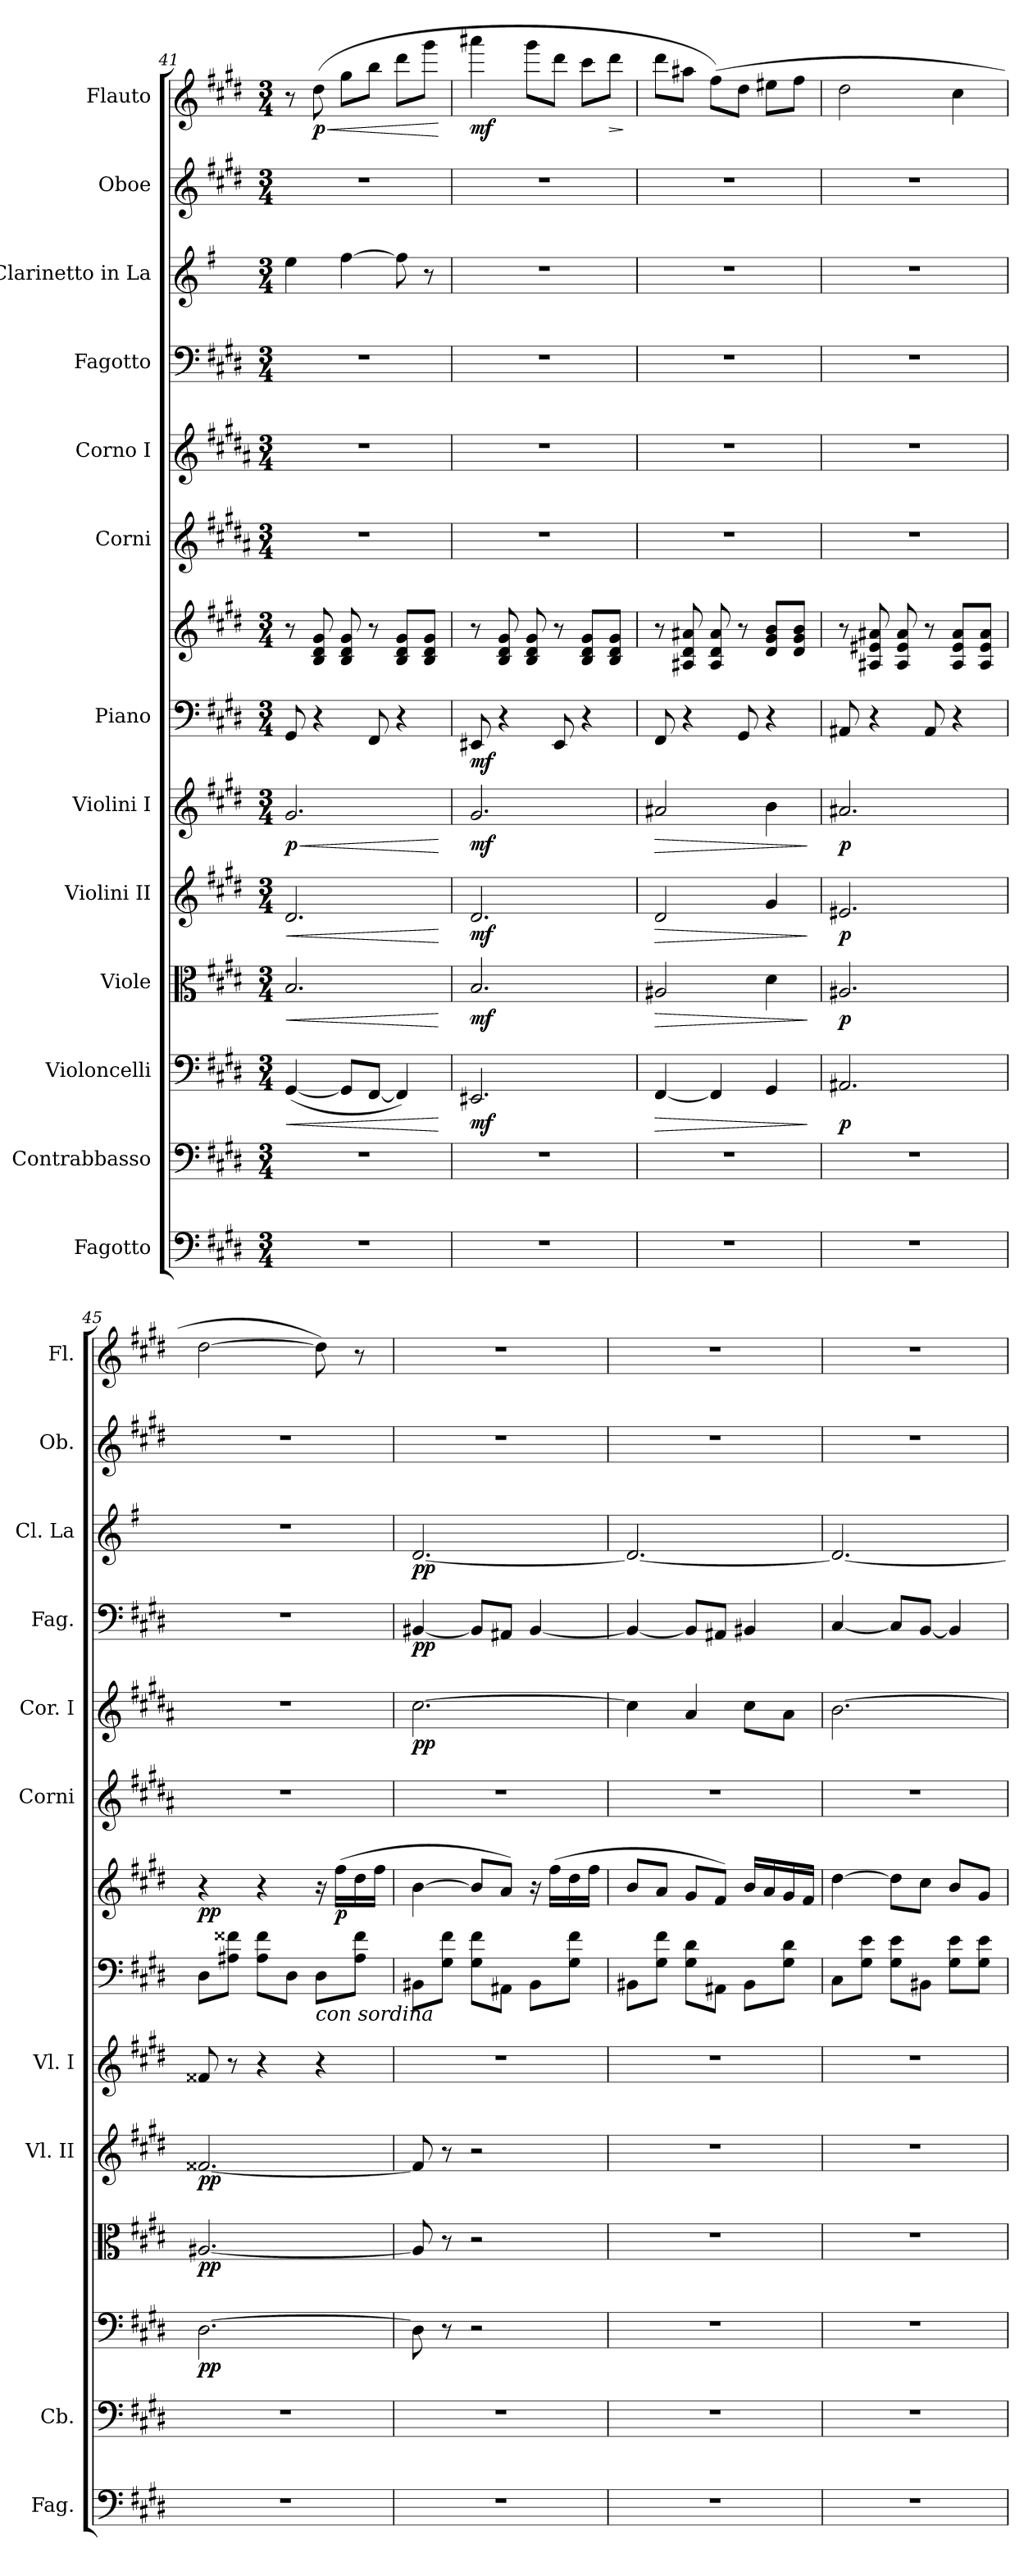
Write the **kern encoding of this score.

**kern	**kern	**kern	**dynam	**kern	**dynam	**kern	**dynam	**kern	**dynam	**kern	**kern	**dynam	**kern	**kern	**dynam	**kern	**dynam	**kern	**dynam	**kern	**kern	**dynam
*part13	*part12	*part11	*part11	*part10	*part10	*part9	*part9	*part8	*part8	*part7	*part7	*part7	*part6	*part5	*part5	*part4	*part4	*part3	*part3	*part2	*part1	*part1
*staff14	*staff13	*staff12	*staff12	*staff11	*staff11	*staff10	*staff10	*staff9	*staff9	*staff8	*staff7	*staff7/8	*staff6	*staff5	*staff5	*staff4	*staff4	*staff3	*staff3	*staff2	*staff1	*staff1
*I"Fagotto	*I"Contrabbasso	*I"Violoncelli	*	*I"Viole	*	*I"Violini II	*	*I"Violini I	*	*I"Piano	*	*	*I"Corni	*I"Corno I	*	*I"Fagotto	*	*I"Clarinetto in La	*	*I"Oboe	*I"Flauto	*
*I'Fag.	*I'Cb.	*	*	*	*	*I'Vl. II	*	*I'Vl. I	*	*	*	*	*I'Corni	*I'Cor. I	*	*I'Fag.	*	*I'Cl. La	*	*I'Ob.	*I'Fl.	*
*clefF4	*clefF4	*clefF4	*	*clefC3	*	*clefG2	*	*clefG2	*	*clefF4	*clefG2	*	*clefG2	*clefG2	*	*clefF4	*	*clefG2	*	*clefG2	*clefG2	*
*	*ITrd7c12	*	*	*	*	*	*	*	*	*	*	*	*ITrd4c7	*ITrd4c7	*	*	*	*ITrd2c3	*	*	*	*
*k[f#c#g#d#]	*k[f#c#g#d#]	*k[f#c#g#d#]	*	*k[f#c#g#d#]	*	*k[f#c#g#d#]	*	*k[f#c#g#d#]	*	*k[f#c#g#d#]	*k[f#c#g#d#]	*	*k[f#c#g#d#]	*k[f#c#g#d#]	*	*k[f#c#g#d#]	*	*k[f#c#g#d#]	*	*k[f#c#g#d#]	*k[f#c#g#d#]	*
*M3/4	*M3/4	*M3/4	*	*M3/4	*	*M3/4	*	*M3/4	*	*M3/4	*M3/4	*	*M3/4	*M3/4	*	*M3/4	*	*M3/4	*	*M3/4	*M3/4	*
=41	=41	=41	=41	=41	=41	=41	=41	=41	=41	=41	=41	=41	=41	=41	=41	=41	=41	=41	=41	=41	=41	=41
!	!	!	!LO:HP:b	!	!LO:HP:b	!	!LO:HP:b	!	!LO:HP:b	!	!	!	!	!	!	!	!	!	!	!	!	!
!	!	!	!	!	!	!	!	!	!LO:DY:n=1:b	!	!	!	!	!	!	!	!	!	!	!	!	!
2.r	2.r	(<[4GG#/	<	2.B/	<	2.d#/	<	2.g#/	< p	8GG#/	8r	.	2.r	2.r	.	2.r	.	4cc#\	.	2.r	8r	.
!	!	!	!	!	!	!	!	!	!	!	!	!	!	!	!	!	!	!	!	!	!	!LO:HP:b
!	!	!	!	!	!	!	!	!	!	!	!	!	!	!	!	!	!	!	!	!	!	!LO:DY:n=1:b
.	.	.	.	.	.	.	.	.	.	4r	8B/ 8d#/ 8g#/	.	.	.	.	.	.	.	.	.	(>8dd#\	< p
.	.	8GG#/L]	.	.	.	.	.	.	.	.	8B/ 8d#/ 8g#/	.	.	.	.	.	.	[4dd#\	.	.	8gg#\L	.
.	.	[8FF#/J	.	.	.	.	.	.	.	8FF#/	8r	.	.	.	.	.	.	.	.	.	8bb\J	.
.	.	4FF#/])	.	.	.	.	.	.	.	4r	8B/ 8d#/ 8g#/L	.	.	.	.	.	.	8dd#\]	.	.	8ddd#\L	.
.	.	.	.	.	.	.	.	.	.	.	8B/ 8d#/ 8g#/J	.	.	.	.	.	.	8r	.	.	8ggg#\J	.
.	.	.	[	.	[	.	[	.	[	.	.	.	.	.	.	.	.	.	.	.	.	[
=42	=42	=42	=42	=42	=42	=42	=42	=42	=42	=42	=42	=42	=42	=42	=42	=42	=42	=42	=42	=42	=42	=42
!	!	!	!LO:DY:b	!	!LO:DY:b	!	!LO:DY:b	!	!LO:DY:b	!	!	!LO:DY:b=2	!	!	!	!	!	!	!	!	!	!LO:DY:b
2.r	2.r	2.EE#X/	mf	2.B/	mf	2.d#/	mf	2.g#/	mf	8EE#X/	8r	mf	2.r	2.r	.	2.r	.	2.r	.	2.r	4aaa#X\	mf
.	.	.	.	.	.	.	.	.	.	4r	8B/ 8d#/ 8g#/	.	.	.	.	.	.	.	.	.	.	.
.	.	.	.	.	.	.	.	.	.	.	8B/ 8d#/ 8g#/	.	.	.	.	.	.	.	.	.	8ggg#\L	.
.	.	.	.	.	.	.	.	.	.	8EE#/	8r	.	.	.	.	.	.	.	.	.	8ddd#\J	.
.	.	.	.	.	.	.	.	.	.	4r	8B/ 8d#/ 8g#/L	.	.	.	.	.	.	.	.	.	8ccc#\L	.
!	!	!	!	!	!	!	!	!	!	!	!	!	!	!	!	!	!	!	!	!	!	!LO:HP:b
.	.	.	.	.	.	.	.	.	.	.	8B/ 8d#/ 8g#/J	.	.	.	.	.	.	.	.	.	8ddd#\J	>
.	.	.	.	.	.	.	.	.	.	.	.	.	.	.	.	.	.	.	.	.	.	]
!!LO:PB:g=z
=43	=43	=43	=43	=43	=43	=43	=43	=43	=43	=43	=43	=43	=43	=43	=43	=43	=43	=43	=43	=43	=43	=43
!	!	!	!LO:HP:b	!	!LO:HP:b	!	!LO:HP:b	!	!LO:HP:b	!	!	!	!	!	!	!	!	!	!	!	!	!
2.r	2.r	[4FF#/	>	2A#X/	>	2d#/	>	2a#X/	>	8FF#/	8r	.	2.r	2.r	.	2.r	.	2.r	.	2.r	8ddd#\L	.
.	.	.	.	.	.	.	.	.	.	4r	8A#X/ 8d#/ 8a#X/	.	.	.	.	.	.	.	.	.	8aa#X\J	.
.	.	4FF#/]	.	.	.	.	.	.	.	.	8A#/ 8d#/ 8a#/	.	.	.	.	.	.	.	.	.	(>8ff#\L)	.
.	.	.	.	.	.	.	.	.	.	8GG#/	8r	.	.	.	.	.	.	.	.	.	8dd#\J	.
.	.	4GG#/	.	4d#\	.	4g#/	.	4b\	.	4r	8d#/ 8g#/ 8b/L	.	.	.	.	.	.	.	.	.	8ee#X\L	.
.	.	.	.	.	.	.	.	.	.	.	8d#/ 8g#/ 8b/J	.	.	.	.	.	.	.	.	.	8ff#\J	.
.	.	.	]	.	]	.	]	.	]	.	.	.	.	.	.	.	.	.	.	.	.	.
=44	=44	=44	=44	=44	=44	=44	=44	=44	=44	=44	=44	=44	=44	=44	=44	=44	=44	=44	=44	=44	=44	=44
!	!	!	!LO:DY:b	!	!LO:DY:b	!	!LO:DY:b	!	!LO:DY:b	!	!	!	!	!	!	!	!	!	!	!	!	!
2.r	2.r	2.AA#X/	p	2.A#X/	p	2.e#X/	p	2.a#X/	p	8AA#X/	8r	.	2.r	2.r	.	2.r	.	2.r	.	2.r	2dd#\	.
.	.	.	.	.	.	.	.	.	.	4r	8A#X/ 8e#X/ 8a#X/	.	.	.	.	.	.	.	.	.	.	.
.	.	.	.	.	.	.	.	.	.	.	8A#/ 8e#/ 8a#/	.	.	.	.	.	.	.	.	.	.	.
.	.	.	.	.	.	.	.	.	.	8AA#/	8r	.	.	.	.	.	.	.	.	.	.	.
.	.	.	.	.	.	.	.	.	.	4r	8A#/ 8e#/ 8a#/L	.	.	.	.	.	.	.	.	.	4cc#\	.
.	.	.	.	.	.	.	.	.	.	.	8A#/ 8e#/ 8a#/J	.	.	.	.	.	.	.	.	.	.	.
=45	=45	=45	=45	=45	=45	=45	=45	=45	=45	=45	=45	=45	=45	=45	=45	=45	=45	=45	=45	=45	=45	=45
!	!	!	!LO:DY:b	!	!LO:DY:b	!	!LO:DY:b	!	!	!	!	!LO:DY:b	!	!	!	!	!	!	!	!	!	!
2.r	2.r	[2.D#\	pp	[2.A#X/	pp	[2.f##X/	pp	8f##X/	.	8D#\L	4r	pp	2.r	2.r	.	2.r	.	2.r	.	2.r	[2dd#\	.
.	.	.	.	.	.	.	.	8r	.	8A#X\ 8f##X\J	.	.	.	.	.	.	.	.	.	.	.	.
.	.	.	.	.	.	.	.	4r	.	8A#\ 8f##\L	4r	.	.	.	.	.	.	.	.	.	.	.
.	.	.	.	.	.	.	.	.	.	8D#\J	.	.	.	.	.	.	.	.	.	.	.	.
!	!	!	!	!	!	!	!	!	!	!LO:TX:b:i:t=con sordina	!	!	!	!	!	!	!	!	!	!	!	!
.	.	.	.	.	.	.	.	4r	.	8D#\L	16r	.	.	.	.	.	.	.	.	.	8dd#\])	.
!	!	!	!	!	!	!	!	!	!	!	!	!LO:DY:b	!	!	!	!	!	!	!	!	!	!
.	.	.	.	.	.	.	.	.	.	.	(>16ff#\LL	p	.	.	.	.	.	.	.	.	.	.
.	.	.	.	.	.	.	.	.	.	8A#\ 8f##\J	16dd#\	.	.	.	.	.	.	.	.	.	8r	.
.	.	.	.	.	.	.	.	.	.	.	16ff#\JJ	.	.	.	.	.	.	.	.	.	.	.
=46	=46	=46	=46	=46	=46	=46	=46	=46	=46	=46	=46	=46	=46	=46	=46	=46	=46	=46	=46	=46	=46	=46
!	!	!	!	!	!	!	!	!	!	!	!	!	!	!	!LO:DY:b	!	!LO:DY:b	!	!LO:DY:b	!	!	!
2.r	2.r	8D#\]	.	8A#/]	.	8f##/]	.	2.r	.	8BB#X\L	[4b\	.	2.r	[2.f#\	pp	[4BB#X/	pp	[2.B/	pp	2.r	2.r	.
.	.	8r	.	8r	.	8r	.	.	.	8G#\ 8f#\J	.	.	.	.	.	.	.	.	.	.	.	.
.	.	2r	.	2r	.	2r	.	.	.	8G#\ 8f#\L	8b/L]	.	.	.	.	8BB#/L]	.	.	.	.	.	.
.	.	.	.	.	.	.	.	.	.	8AA#X\J	8a/J)	.	.	.	.	8AA#X/J	.	.	.	.	.	.
.	.	.	.	.	.	.	.	.	.	8BB#\L	16r	.	.	.	.	[4BB#/	.	.	.	.	.	.
.	.	.	.	.	.	.	.	.	.	.	(>16ff#\LL	.	.	.	.	.	.	.	.	.	.	.
.	.	.	.	.	.	.	.	.	.	8G#\ 8f#\J	16dd#\	.	.	.	.	.	.	.	.	.	.	.
.	.	.	.	.	.	.	.	.	.	.	16ff#\JJ	.	.	.	.	.	.	.	.	.	.	.
!!LO:PB:g=z
=47	=47	=47	=47	=47	=47	=47	=47	=47	=47	=47	=47	=47	=47	=47	=47	=47	=47	=47	=47	=47	=47	=47
2.r	2.r	2.r	.	2.r	.	2.r	.	2.r	.	8BB#X\L	8b/L	.	2.r	4f#\]	.	4BB#/_	.	2.B/_	.	2.r	2.r	.
.	.	.	.	.	.	.	.	.	.	8G#\ 8f#\J	8a/J	.	.	.	.	.	.	.	.	.	.	.
.	.	.	.	.	.	.	.	.	.	8G#\ 8d#\L	8g#/L	.	.	4d#/	.	8BB#/L]	.	.	.	.	.	.
.	.	.	.	.	.	.	.	.	.	8AA#X\J	8f#/J)	.	.	.	.	8AA#X/J	.	.	.	.	.	.
.	.	.	.	.	.	.	.	.	.	8BB#\L	16b/LL	.	.	8f#\L	.	4BB#X/	.	.	.	.	.	.
.	.	.	.	.	.	.	.	.	.	.	16a/	.	.	.	.	.	.	.	.	.	.	.
.	.	.	.	.	.	.	.	.	.	8G#\ 8d#\J	16g#/	.	.	8d#\J	.	.	.	.	.	.	.	.
.	.	.	.	.	.	.	.	.	.	.	16f#/JJ	.	.	.	.	.	.	.	.	.	.	.
=48	=48	=48	=48	=48	=48	=48	=48	=48	=48	=48	=48	=48	=48	=48	=48	=48	=48	=48	=48	=48	=48	=48
2.r	2.r	2.r	.	2.r	.	2.r	.	2.r	.	8C#\L	[4dd#\	.	2.r	[2.e\	.	[4C#/	.	2.B/_	.	2.r	2.r	.
.	.	.	.	.	.	.	.	.	.	8G#\ 8e\J	.	.	.	.	.	.	.	.	.	.	.	.
.	.	.	.	.	.	.	.	.	.	8G#\ 8e\L	8dd#\L]	.	.	.	.	8C#/L]	.	.	.	.	.	.
.	.	.	.	.	.	.	.	.	.	8BB#X\J	8cc#\J	.	.	.	.	[8BB/J	.	.	.	.	.	.
.	.	.	.	.	.	.	.	.	.	8G#\ 8e\L	8b/L	.	.	.	.	4BB/]	.	.	.	.	.	.
.	.	.	.	.	.	.	.	.	.	8G#\ 8e\J	8g#/J	.	.	.	.	.	.	.	.	.	.	.
=	=	=	=	=	=	=	=	=	=	=	=	=	=	=	=	=	=	=	=	=	=	=
*-	*-	*-	*-	*-	*-	*-	*-	*-	*-	*-	*-	*-	*-	*-	*-	*-	*-	*-	*-	*-	*-	*-
